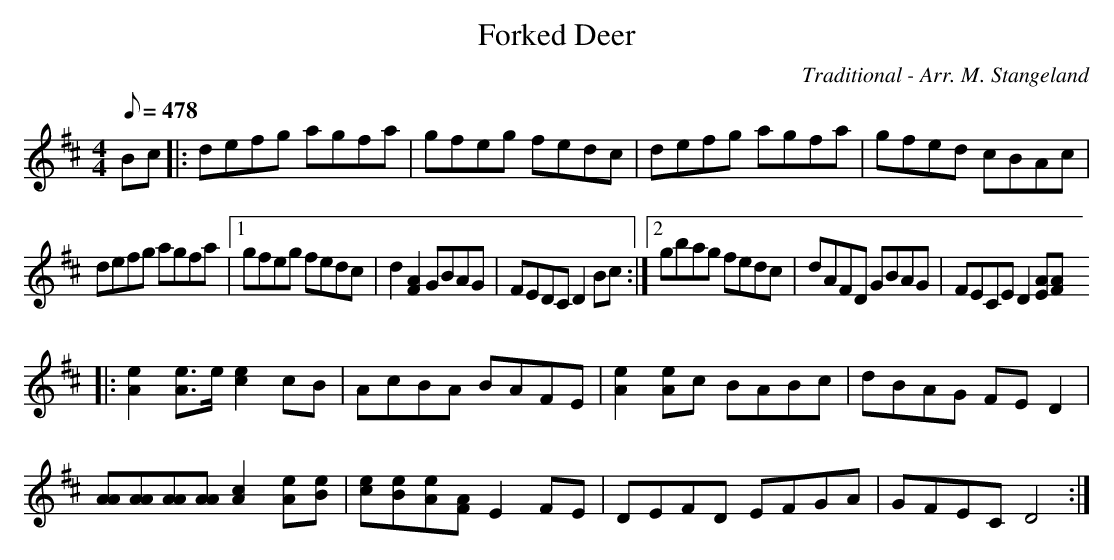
X:1
T:Forked Deer
C:Traditional - Arr. M. Stangeland
M:4/4
L:1/8
Q:1/8=478
K:D
Bc|:defg agfa|gfeg fedc|defg agfa|gfed cBAc|
defg agfa|1 gfeg fedc|d2[A2F2] GBAG|FEDC D2Bc:|2 gbag fedc|dAFD GBAG|FECE D2[AE][AF]
|:[e2A2][e3/2A3/2]e/ [e2c2]cB|AcBA BAFE|[e2A2][eA]c BABc|dBAG FED2|
[AA][AA][AA][AA] [c2A2][eA][eB]|[ec][eB][eA][AF] E2FE|DEFD EFGA|GFEC D4:|
